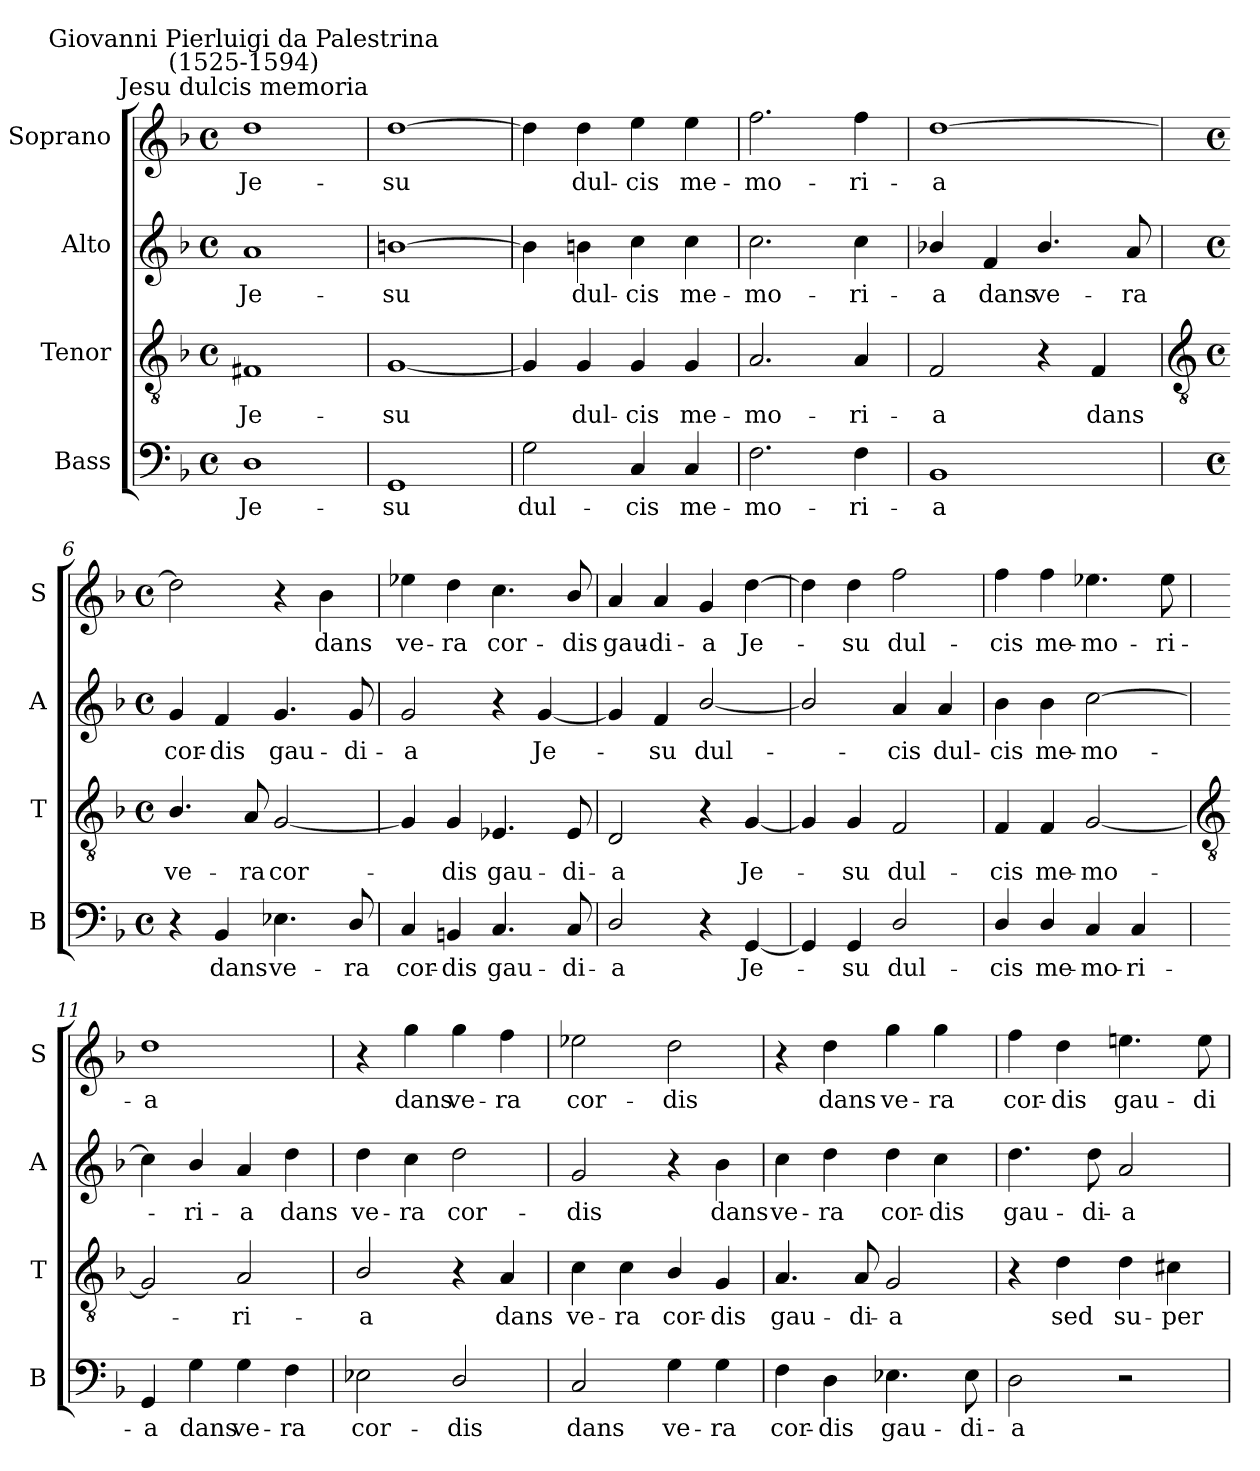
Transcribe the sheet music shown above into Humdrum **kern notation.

**kern	**text	**kern	**text	**kern	**text	**kern	**text
*part4	*part4	*part3	*part3	*part2	*part2	*part1	*part1
*staff4	*staff4	*staff3	*staff3	*staff2	*staff2	*staff1	*staff1
*I"Bass	*	*I"Tenor	*	*I"Alto	*	*I"Soprano	*
*I'B	*	*I'T	*	*I'A	*	*I'S	*
*clefF4	*	*clefGv2	*	*clefG2	*	*clefG2	*
*k[b-]	*	*k[b-]	*	*k[b-]	*	*k[b-]	*
*F:	*	*F:	*	*F:	*	*F:	*
*M4/4	*	*M4/4	*	*M4/4	*	*M4/4	*
*met(c)	*	*met(c)	*	*met(c)	*	*met(c)	*
=1	=1	=1	=1	=1	=1	=1	=1
!	!	!	!	!	!	!LO:TX:a:cj:t=Jesu dulcis memoria	!
!	!	!	!	!	!	!LO:TX:a:cj:t=Giovanni Pierluigi da Palestrina\n(1525-1594)	!
!	!LO:LY:b	!	!LO:LY:b	!	!LO:LY:b	!	!LO:LY:b
1D	Je-	1F#X	Je-	1a	Je-	1dd	Je-
=2	=2	=2	=2	=2	=2	=2	=2
!	!LO:LY:b	!	!LO:LY:b	!	!LO:LY:b	!	!LO:LY:b
1GG	-su	[1G	-su	[1bn	-su	[1dd	-su
=3	=3	=3	=3	=3	=3	=3	=3
!	!LO:LY:b	!	!	!	!	!	!
2G	dul-	4G]	.	4b]	.	4dd]	.
!	!	!	!LO:LY:b	!	!LO:LY:b	!	!LO:LY:b
.	.	4G	dul-	4b	dul-	4dd	dul-
!	!LO:LY:b	!	!LO:LY:b	!	!LO:LY:b	!	!LO:LY:b
4C	-cis	4G	-cis	4cc	-cis	4ee	-cis
!	!LO:LY:b	!	!LO:LY:b	!	!LO:LY:b	!	!LO:LY:b
4C	me-	4G	me-	4cc	me-	4ee	me-
=4	=4	=4	=4	=4	=4	=4	=4
!	!LO:LY:b	!	!LO:LY:b	!	!LO:LY:b	!	!LO:LY:b
2.F	-mo-	2.A	-mo-	2.cc	-mo-	2.ff	-mo-
!	!LO:LY:b	!	!LO:LY:b	!	!LO:LY:b	!	!LO:LY:b
4F	-ri-	4A	-ri-	4cc	-ri-	4ff	-ri-
=5	=5	=5	=5	=5	=5	=5	=5
!	!LO:LY:b	!	!LO:LY:b	!	!LO:LY:b	!	!LO:LY:b
1BB-	-a	2F	-a	4b-X/	-a	[1dd	-a
!	!	!	!	!	!LO:LY:b	!	!
.	.	.	.	4f	dans	.	.
!	!	!	!	!	!LO:LY:b	!	!
.	.	4r	.	4.b-/	ve-	.	.
!	!	!	!LO:LY:b	!	!	!	!
.	.	4F	dans	.	.	.	.
!	!	!	!	!	!LO:LY:b	!	!
.	.	.	.	8a	-ra	.	.
!!LO:LB:g=z
=6	=6	=6	=6	=6	=6	=6	=6
*	*	*clefGv2	*	*	*	*	*
*M4/4	*	*M4/4	*	*M4/4	*	*M4/4	*
*met(c)	*	*met(c)	*	*met(c)	*	*met(c)	*
!	!	!	!LO:LY:b	!	!LO:LY:b	!	!
4r	.	4.B-/	ve-	4g	cor-	2dd]	.
!	!LO:LY:b	!	!	!	!LO:LY:b	!	!
4BB-	dans	.	.	4f	-dis	.	.
!	!	!	!LO:LY:b	!	!	!	!
.	.	8A	-ra	.	.	.	.
!	!LO:LY:b	!	!LO:LY:b	!	!LO:LY:b	!	!
4.E-X	ve-	[2G	cor-	4.g	gau-	4r	.
!	!	!	!	!	!	!	!LO:LY:b
.	.	.	.	.	.	4b-	dans
!	!LO:LY:b	!	!	!	!LO:LY:b	!	!
8D/	-ra	.	.	8g	-di-	.	.
=7	=7	=7	=7	=7	=7	=7	=7
!	!LO:LY:b	!	!	!	!LO:LY:b	!	!LO:LY:b
4C	cor-	4G]	.	2g	-a	4ee-X	ve-
!	!LO:LY:b	!	!LO:LY:b	!	!	!	!LO:LY:b
4BBn	-dis	4G	dis	.	.	4dd	-ra
!	!LO:LY:b	!	!LO:LY:b	!	!	!	!LO:LY:b
4.C	gau-	4.E-X	gau-	4r	.	4.cc	cor-
!	!	!	!	!	!LO:LY:b	!	!
.	.	.	.	[4g	Je-	.	.
!	!LO:LY:b	!	!LO:LY:b	!	!	!	!LO:LY:b
8C	-di-	8E-	-di-	.	.	8b-/	-dis
=8	=8	=8	=8	=8	=8	=8	=8
!	!LO:LY:b	!	!LO:LY:b	!	!	!	!LO:LY:b
2D/	-a	2D	-a	4g]	.	4a	gau-
!	!	!	!	!	!LO:LY:b	!	!LO:LY:b
.	.	.	.	4f	su	4a	-di-
!	!	!	!	!	!LO:LY:b	!	!LO:LY:b
4r	.	4r	.	[2b-/	dul-	4g	-a
!	!LO:LY:b	!	!LO:LY:b	!	!	!	!LO:LY:b
[4GG	Je-	[4G	Je-	.	.	[4dd	Je-
=9	=9	=9	=9	=9	=9	=9	=9
4GG]	.	4G]	.	2b-/]	.	4dd]	.
!	!LO:LY:b	!	!LO:LY:b	!	!	!	!LO:LY:b
4GG	su	4G	su	.	.	4dd	su
!	!LO:LY:b	!	!LO:LY:b	!	!LO:LY:b	!	!LO:LY:b
2D/	dul-	2F	dul-	4a	cis	2ff	dul-
!	!	!	!	!	!LO:LY:b	!	!
.	.	.	.	4a	dul-	.	.
=10	=10	=10	=10	=10	=10	=10	=10
!	!LO:LY:b	!	!LO:LY:b	!	!LO:LY:b	!	!LO:LY:b
4D/	-cis	4F	-cis	4b-	-cis	4ff	-cis
!	!LO:LY:b	!	!LO:LY:b	!	!LO:LY:b	!	!LO:LY:b
4D/	me-	4F	me-	4b-	me-	4ff	me-
!	!LO:LY:b	!	!LO:LY:b	!	!LO:LY:b	!	!LO:LY:b
4C	-mo-	[2G	-mo-	[2cc	-mo-	4.ee-X	-mo-
!	!LO:LY:b	!	!	!	!	!	!
4C	-ri-	.	.	.	.	.	.
!	!	!	!	!	!	!	!LO:LY:b
.	.	.	.	.	.	8ee-	-ri-
!!LO:LB:g=z
=11	=11	=11	=11	=11	=11	=11	=11
*	*	*clefGv2	*	*	*	*	*
!	!LO:LY:b	!	!	!	!	!	!LO:LY:b
4GG	-a	2G]	.	4cc]	.	1dd	-a
!	!LO:LY:b	!	!	!	!LO:LY:b	!	!
4G	dans	.	.	4b-/	ri-	.	.
!	!LO:LY:b	!	!LO:LY:b	!	!LO:LY:b	!	!
4G	ve-	2A	ri-	4a	-a	.	.
!	!LO:LY:b	!	!	!	!LO:LY:b	!	!
4F	-ra	.	.	4dd	dans	.	.
=12	=12	=12	=12	=12	=12	=12	=12
!	!LO:LY:b	!	!LO:LY:b	!	!LO:LY:b	!	!
2E-X	cor-	2B-/	-a	4dd	ve-	4r	.
!	!	!	!	!	!LO:LY:b	!	!LO:LY:b
.	.	.	.	4cc	-ra	4gg	dans
!	!LO:LY:b	!	!	!	!LO:LY:b	!	!LO:LY:b
2D/	-dis	4r	.	2dd	cor-	4gg	ve-
!	!	!	!LO:LY:b	!	!	!	!LO:LY:b
.	.	4A	dans	.	.	4ff	-ra
=13	=13	=13	=13	=13	=13	=13	=13
!	!LO:LY:b	!	!LO:LY:b	!	!LO:LY:b	!	!LO:LY:b
2C	dans	4c	ve-	2g	-dis	2ee-X	cor-
!	!	!	!LO:LY:b	!	!	!	!
.	.	4c	-ra	.	.	.	.
!	!LO:LY:b	!	!LO:LY:b	!	!	!	!LO:LY:b
4G	ve-	4B-/	cor-	4r	.	2dd	-dis
!	!LO:LY:b	!	!LO:LY:b	!	!LO:LY:b	!	!
4G	-ra	4G	-dis	4b-	dans	.	.
=14	=14	=14	=14	=14	=14	=14	=14
!	!LO:LY:b	!	!LO:LY:b	!	!LO:LY:b	!	!
4F	cor-	4.A	gau-	4cc	ve-	4r	.
!	!LO:LY:b	!	!	!	!LO:LY:b	!	!LO:LY:b
4D	-dis	.	.	4dd	-ra	4dd	dans
!	!	!	!LO:LY:b	!	!	!	!
.	.	8A	-di-	.	.	.	.
!	!LO:LY:b	!	!LO:LY:b	!	!LO:LY:b	!	!LO:LY:b
4.E-X	gau-	2G	-a	4dd	cor-	4gg	ve-
!	!	!	!	!	!LO:LY:b	!	!LO:LY:b
.	.	.	.	4cc	-dis	4gg	-ra
!	!LO:LY:b	!	!	!	!	!	!
8E-	-di-	.	.	.	.	.	.
=15	=15	=15	=15	=15	=15	=15	=15
!	!LO:LY:b	!	!	!	!LO:LY:b	!	!LO:LY:b
2D	-a	4r	.	4.dd	gau-	4ff	cor-
!	!	!	!LO:LY:b	!	!	!	!LO:LY:b
.	.	4d	sed	.	.	4dd	-dis
!	!	!	!	!	!LO:LY:b	!	!
.	.	.	.	8dd	-di-	.	.
!	!	!	!LO:LY:b	!	!LO:LY:b	!	!LO:LY:b
2r	.	4d	su-	2a	-a	4.een	gau-
!	!	!	!LO:LY:b	!	!	!	!
.	.	4c#X	-per	.	.	.	.
!	!	!	!	!	!	!	!LO:LY:b
.	.	.	.	.	.	8ee	-di-
=	=	=	=	=	=	=	=
*-	*-	*-	*-	*-	*-	*-	*-
